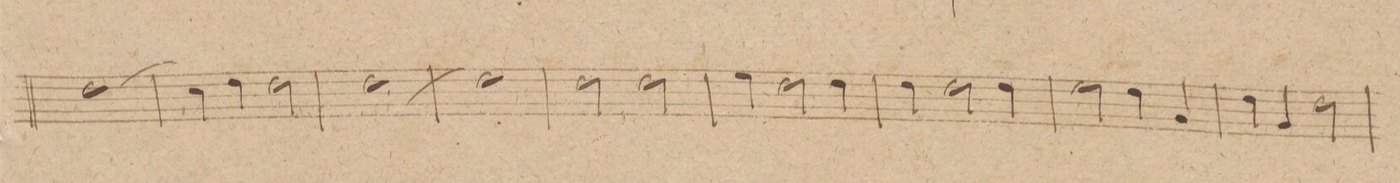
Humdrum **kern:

**kern	**dynam
*I"Corno. 2do in D.	*
*clefG2	*
*k[f#c#]	*
*met(c|)	*
*M2/2	*
(>1e	.
=204	=204
4d\)	.
4e\	.
2e\	.
=205	=205
[>1e	.
=206	=206
1e]	.
=207	=207
2e\	.
2e\	.
=208	=208
4f#\	.
2e\	.
4e\	.
=209	=209
4e\	.
2e\	.
4e\	.
=210	=210
2f#\	.
4e\	.
4A/	.
=211	=211
4e\	.
4A/	.
2e\	.
=212	=212
*-	*-
